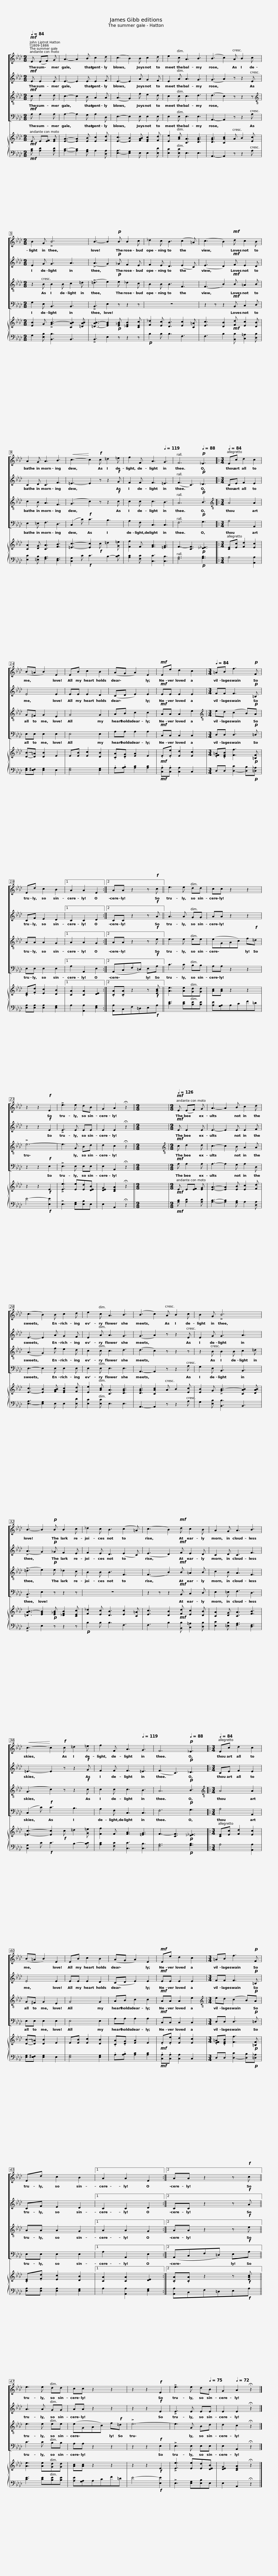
X:1
%%score [ 1 2 3 4 ] { 5 | 6 }
L:1/8
Q:1/4=84
M:9/8
I:linebreak $
K:Ab
V:1 treble
V:2 treble
V:3 treble-8
V:4 bass
V:5 treble
V:6 bass
V:1
!mf! E (EF) G | A3- A2 B c2 d | (c3 B2) B c2 d | e2 c A3 B3 | (B3 c2) A B2 c |$ %5
[M:9/8] B2 G !>!B6 | B3- B2!p! B B2 c | _d2 c B3 (c2 =A) | (c3 B2)!mf! d c2 B |$ A2 G A3 B3 | %10
!<(! c3-!<)! c2!f! c =d2 =e | f2 F A3[Q:1/4=119] G3 |[Q:1/4=102] F6!p![Q:1/4=88] _E3 |:$[M:3/4][Q:1/4=88][Q:1/4=84][Q:1/4=88][Q:1/4=88][Q:1/4=88][Q:1/4=88][Q:1/4=84] Ec d2 c2 | (B=A B2) E2 | %15
 EB c2 B2 | (AG A2) E2 |!mf! Ee d2 c2 |$[M:3/4][Q:1/4=84][Q:1/4=84][Q:1/4=84][Q:1/4=84][Q:1/4=84] =AB f3!p! F | Ed c2 B2 |1 %20
 A2 A2 E2 :|2 AA z2 z!f! c ||$ e3 e dd | cc z2 z2 | z2 z2!f! E2 | %25
 !>!e3 e dB | G2 A2 !fermata!z2 ||[M:9/8] x9 |$[M:9/8][Q:1/4=126][Q:1/4=84]!mf![Q:1/4=126][Q:1/4=126][Q:1/4=126][Q:1/4=126] E (EF) G | A3- A2 B c2 d | %30
 (c3 B2) B c2 d | e2 c A3 B3 | (B3 c2) A B2 c |$ B2 G !>!B6 | B3- B2!p! B B2 c | %35
 _d2 c B3 (c2 =A) | (c3 B2)!mf! d c2 B |$ A2 G A3 B3 |!<(! c3-!<)! c2!f! c =d2 =e | f2 F A3[Q:1/4=119] G3 | %40
[Q:1/4=102] F6!p![Q:1/4=88] _E3 |:$[M:3/4][Q:1/4=84][Q:1/4=84][Q:1/4=84][Q:1/4=84][Q:1/4=84] Ec d2 c2 | (B=A B2) E2 | EB c2 B2 | (AG A2) E2 | %45
!mf! Ee d2 c2 |$[M:3/4] =AB f3!p! F | Ed c2 B2 |1 A2 A2 E2 :|2 AA z2 z!f! c ||$ %50
 e3 e dd | cc z2 z2 | z2 z2!f! E2 |[Q:1/4=81] !>!e3[Q:1/4=78] e[Q:1/4=77] d[Q:1/4=75]B |[Q:1/4=73] G2[Q:1/4=72] A2 !fermata!z2 |] %55
V:2
!mf! E E2 E | E3- E2 E E2 F | E3- E2 A G2 F | E2 A A3 G3 | (G3 A2) z z2 E |$ %5
[M:9/8] E2 G G3 A3 | (!>!A3 G2)!p! _G F2 E | F2 E D3 (E2 C) | (E3 D2)!mf! F E2 D |$ C2 D C3 F3 | %10
 =E3- E2 z z2!f! G | F2 F F3 =E3 | (F3 C3)!p! _D3 |:$[M:3/4] CE F2 E2 | E4 E2 | %15
 EE E2 D2 | (CD E2) E2 |!mf! EE E2 E2 |$[M:3/4] FF F3!p! =B, | CF E2 D2 |1 %20
 C2 C2 D2 :|2 CC z2 z!f! A ||$ A3 A GG | AA z2 z2 | z2 z2!f! E2 | %25
 !>!E3 E EE | E2 E2 !fermata!z2 ||[M:9/8] x9 |$[M:9/8]!mf! E E2 E | E3- E2 E E2 F | %30
 E3- E2 A G2 F | E2 A A3 G3 | (G3 A2) z z2 E |$ E2 G G3 A3 | (!>!A3 G2)!p! _G F2 E | %35
 F2 E D3 (E2 C) | (E3 D2)!mf! F E2 D |$ C2 D C3 F3 | =E3- E2 z z2!f! G | F2 F F3 =E3 | %40
 (F3 C3)!p! _D3 |:$[M:3/4] CE F2 E2 | E4 E2 | EE E2 D2 | (CD E2) E2 | %45
!mf! EE E2 E2 |$[M:3/4] FF F3!p! =B, | CF E2 D2 |1 C2 C2 D2 :|2 CC z2 z!f! A ||$ %50
 A3 A GG | AA z2 z2 | z2 z2!f! E2 | !>!E3 E EE | E2 E2 !fermata!z2 |] %55
V:3
!mf! c d2 d | c3- c2 B A2 A | (A3 G2) f e2 d | c2 c c3 d3 | (d3 c2) z z2 z |$ %5
[M:9/8][K:treble-8] z2 B B2 B c2 =d | (!>!=d3 e2)!p! e _d2 c | B2 B B3 F3 | (F3 B2)!mf! B =A2 B |$ c2 B A3 F3 | %10
 (G3 c2) z z2!f! c | c2 c c3 B3 | A6!p! B3 |:$[M:3/4][K:treble-8] A4 A2 | G^F G2 E2 | %15
 G4 G2 | AB c2 c2 |!mf! AA A2 e2 |$[M:3/4][K:treble-8] ed (c2 B)!p!A | AA A2 G2 |1 %20
 A2 A2 G2 :|2 AA z2 z!f! e ||$ e3 e ee | (eGAc) f!f!=d | !>!e6- | %25
 e3 G Bd | d2 c2 !fermata!z2 ||[M:9/8] x9 |$[M:9/8][K:treble-8]!mf! c d2 d | c3- c2 B A2 A | %30
 (A3 G2) f e2 d | c2 c c3 d3 | (d3 c2) z z2 z |$ z2 B B2 B c2 =d | (!>!=d3 e2)!p! e _d2 c | %35
 B2 B B3 F3 | (F3 B2)!mf! B =A2 B |$ c2 B A3 F3 | (G3 c2) z z2!f! c | c2 c c3 B3 | %40
 A6!p! B3 |:$[M:3/4][K:treble-8] A4 A2 | G^F G2 E2 | G4 G2 | AB c2 c2 | %45
!mf! AA A2 e2 |$[M:3/4][K:treble-8] ed (c2 B)!p!A | AA A2 G2 |1 A2 A2 G2 :|2 AA z2 z!f! e ||$ %50
 e3 e ee | (eGAc) f!f!=d | !>!e6- | e3 G Bd | d2 c2 !fermata!z2 |] %55
V:4
!mf! A, A,2 A, | A,3- A,2 G, A,2 D, | E,3- E,2 E, E,2 E, | E,2 E, E,3 E,3 | A,,3- A,,2 z z2 A, |$ %5
[M:9/8] G,2 E, B,,3 B,,3 | !>!B,,3 E,2 z z2 z | z9 | z2 z z2!mf! B,, C,2 D, |$ E,2 =E, F,3 D,3 | %10
 (C,2 C)!f! C3 B,3 | A,2 F, C,3 C,3 | F,6!p! G,3 |:$[M:3/4] A,4 A,,2 | E,E, E,2 E,2 | %15
 E,4 E,2 | A,A, A,2 A,2 |!mf! C,C, C,2 C,2 |$[M:3/4] D,D, D,3!p! =D, | E,E, E,2 E,2 |1 %20
 A,2 A,,2 E,2 :|2 (A,,C,F,=D,) E,!f!A, ||$ C3 C B,B, | A,A, z2 z2 | z2 z2!f! E,2 | %25
 !>!E,3 E, E,E, | E,2 A,,2 !fermata!z2 ||[M:9/8] x9 |$[M:9/8]!mf! A, A,2 A, | A,3- A,2 G, A,2 D, | %30
 E,3- E,2 E, E,2 E, | E,2 E, E,3 E,3 | A,,3- A,,2 z z2 A, |$ G,2 E, B,,3 B,,3 | !>!B,,3 E,2 z z2 z | %35
 z9 | z2 z z2!mf! B,, C,2 D, |$ E,2 =E, F,3 D,3 | (C,2 C)!f! C3 B,3 | A,2 F, C,3 C,3 | %40
 F,6!p! G,3 |:$[M:3/4] A,4 A,,2 | E,E, E,2 E,2 | E,4 E,2 | A,A, A,2 A,2 | %45
!mf! C,C, C,2 C,2 |$[M:3/4] D,D, D,3!p! =D, | E,E, E,2 E,2 |1 A,2 A,,2 E,2 :|2 (A,,C,F,=D,) E,!f!A, ||$ %50
 C3 C B,B, | A,A, z2 z2 | z2 z2!f! E,2 | !>!E,3 E, E,E, | E,2 A,,2 !fermata!z2 |] %55
V:5
!mf! E E[EF] [EG] | [EA]3- [EA]2 [EB] [Ec]2 [Fd] | [Ec]3- [EB]2 [FAB] [EGc]2 [Fd] | [Ee]2 [Ac] [CA]3 [DGB]3 | [DGB]3 [CAc]2 A B2 [Ec] |$ %5
[M:9/8] [EB]2 G !>![GB]3- [CAB]2 [=DAB] | [=DAB]3- [EGB]2!p! [E_GB] [_DFB]2 [CEc] | [F_d]2 [Ec] [DB]3 [Ec]2 [C=A] | [Ec]3 [DB]2!mf! [Fd] [Ec]2 [DB] |$ [CA]2 [DG] [CA]3 [FB]3 | %10
 [=Ec]3- [Ec]2!f! c =d2 [G=e] | [Ff]2 F [FA]3 [=EG]3 | F3- [CF]3!p! [_D_E]3 |:$[M:3/4] [CE][Ec] [Fd]2 [Ec]2 | [DB]-[D=A] [DB]2 E2 | %15
 E[EB] [Ec]2 [DB]2 | .[CA].[DG] [EA]2 E2 |!mf! .E.[Ee] [Ed]2 [Ec]2 |$[M:3/4] .[EF=A].[DFB] [Ff]3!p! [=B,F] | .[CE].[Fd] [Ec]2 [DB]2 |1 %20
 [CA]2 [CA]2 [DE]2 :|2 .[CA].[CA] z2 z!f! [EAc] ||$ [Ae]3 [Ae][Gd][Gd] | [Ac][Ac] z2 z2 | z2 z2!f! E2 | %25
 !>![Ee]3 [Ee][Ed][DEB] | [DEG]2 [CEA]2 !fermata!z2 ||[M:9/8] x9 |$[M:9/8]!mf! E E[EF] [EG] | [EA]3- [EA]2 [EB] [Ec]2 [Fd] | %30
 [Ec]3- [EB]2 [FAB] [EGc]2 [Fd] | [Ee]2 [Ac] [CA]3 [DGB]3 | [DGB]3 [CAc]2 A B2 [Ec] |$ [EB]2 G !>![GB]3- [CAB]2 [DAB] | [=DA-B-]3 [EGB]2!p! [E_GB] [_DFB]2 [CEc] | %35
 [F_d]2 [Ec] [DB]3 [Ec]2 [C=A] | [Ec]3 [DB]2!mf! [Fd] [Ec]2 [DB] |$ [CA]2 [DG] [CA]3 [FB]3 | [=Ec]3- [Ec]2!f! c =d2 [G=e] | [Ff]2 F [FA]3 [=EG]3 | %40
 F3- [CF]3!p! [_D_E]3 |:$[M:3/4] [CE][Ec] [Fd]2 [Ec]2 | [DB]-[D=A] [DB]2 E2 | E[EB] [Ec]2 [DB]2 | .[CA].[DG] [EA]2 E2 | %45
!mf! .E.[Ee] [Ed]2 [Ec]2 |$[M:3/4] .[EF=A].[DFB] [Ff]3!p! [=B,F] | .[CE].[Fd] [Ec]2 [DB]2 |1 [CA]2 [CA]2 [DE]2 :|2 .[CA].[CA] z2 z!f! [EAc] ||$ %50
 [Ae]3 [Ae][Gd][Gd] | [Ac][Ac] z2 z2 | z2 z2!f! E2 | !>![Ee]3 [Ee][Ed][DEB] | [DEG]2 [CEA]2 !fermata!z2 |] %55
V:6
!mf! [A,C] [A,D]2 [A,D] | [A,C]3- [A,C]2 [G,B,] A,2 [D,A,] | [E,A,]3- [E,G,]2 E, E,2 [E,D] | [E,C]2 [E,C] E,3 E,3 | A,,3- A,,2 z z2 A, |$ %5
[M:9/8] G,2 [E,B,] [B,,B,]3 B,,3 | !>!B,,3 E,2 z z2 z |!p! B,2 B, B,3 F,3 | F,3 B,2 [B,,B,] [C,=A,]2 [D,B,] |$ [E,C]2 [=E,B,] [F,A,]3 [D,F,]3 | %10
 [C,G,]2 C!f! C3 B,2- [B,C] | [A,C]2 [F,C] [C,C]3 [C,B,]3 | [F,A,]6!p! [G,B,]3 |:$[M:3/4] A,4 [A,,A,]2 | [E,G,][E,^F,] [E,G,]2 E,2 | %15
 [E,G,]4 [E,G,]2 | .A,.[A,B,] [A,C]2 [A,C]2 |!mf! .[C,A,].[C,A,] [C,A,]2 C,2 |$[M:3/4] D,D, [D,C]2- [D,B,]!p![=D,_A,] | [E,A,][E,A,] [E,A,]2 [E,G,]2 |1 %20
 A,2 [A,,A,]2 [E,G,]2 :|2 [A,,A,]C,F,=D,E,!f!A, ||$ [CE]3 [CE][B,E][B,E] | [A,E][G,A,]A,CF=D | E4-!f! [E,E]2 | %25
 !>!E,3 [E,G,][E,B,]E, | E,2 A,,2 !fermata!z2 ||[M:9/8] x9 |$[M:9/8]!mf! [A,C] [A,D]2 [A,D] | [A,C]3- [A,C]2 [G,B,] A,2 [D,A,] | %30
 [E,A,]3- [E,G,]2 E, E,2 [E,D] | [E,C]2 [E,C] E,3 E,3 | A,,3- A,,2 z z2 A, |$ G,2 [E,B,] [B,,B,]3 B,,3 | !>!B,,3 E,2 z z2 z | %35
!p! B,2 B, B,3 F,3 | F,3 B,2 [B,,B,] [C,=A,]2 [D,B,] |$ [E,C]2 [=E,B,] [F,A,]3 [D,F,]3 | [C,G,]2 C!f! C3 B,2- [B,C] | [A,C]2 [F,C] [C,C]3 [C,B,]3 | %40
 [F,A,]6!p! [G,B,]3 |:$[M:3/4] A,4 [A,,A,]2 | [E,G,][E,^F,] [E,G,]2 E,2 | [E,G,]4 [E,G,]2 | .A,.[A,B,] [A,C]2 [A,C]2 | %45
!mf! .[C,A,].[C,A,] [C,A,]2 C,2 |$[M:3/4] D,D, [D,C]2- [D,B,]!p![=D,_A,] | [E,A,][E,A,] [E,A,]2 [E,G,]2 |1 A,2 [A,,A,]2 [E,G,]2 :|2 [A,,A,]C,F,=D,E,!f!A, ||$ %50
 [CE]3 [CE][B,E][B,E] | [A,E][G,A,]A,CF=D | E4-!f! [E,E]2 | !>!E,3 [E,G,][E,B,]E, | E,2 A,,2 !fermata!z2 |] %55
